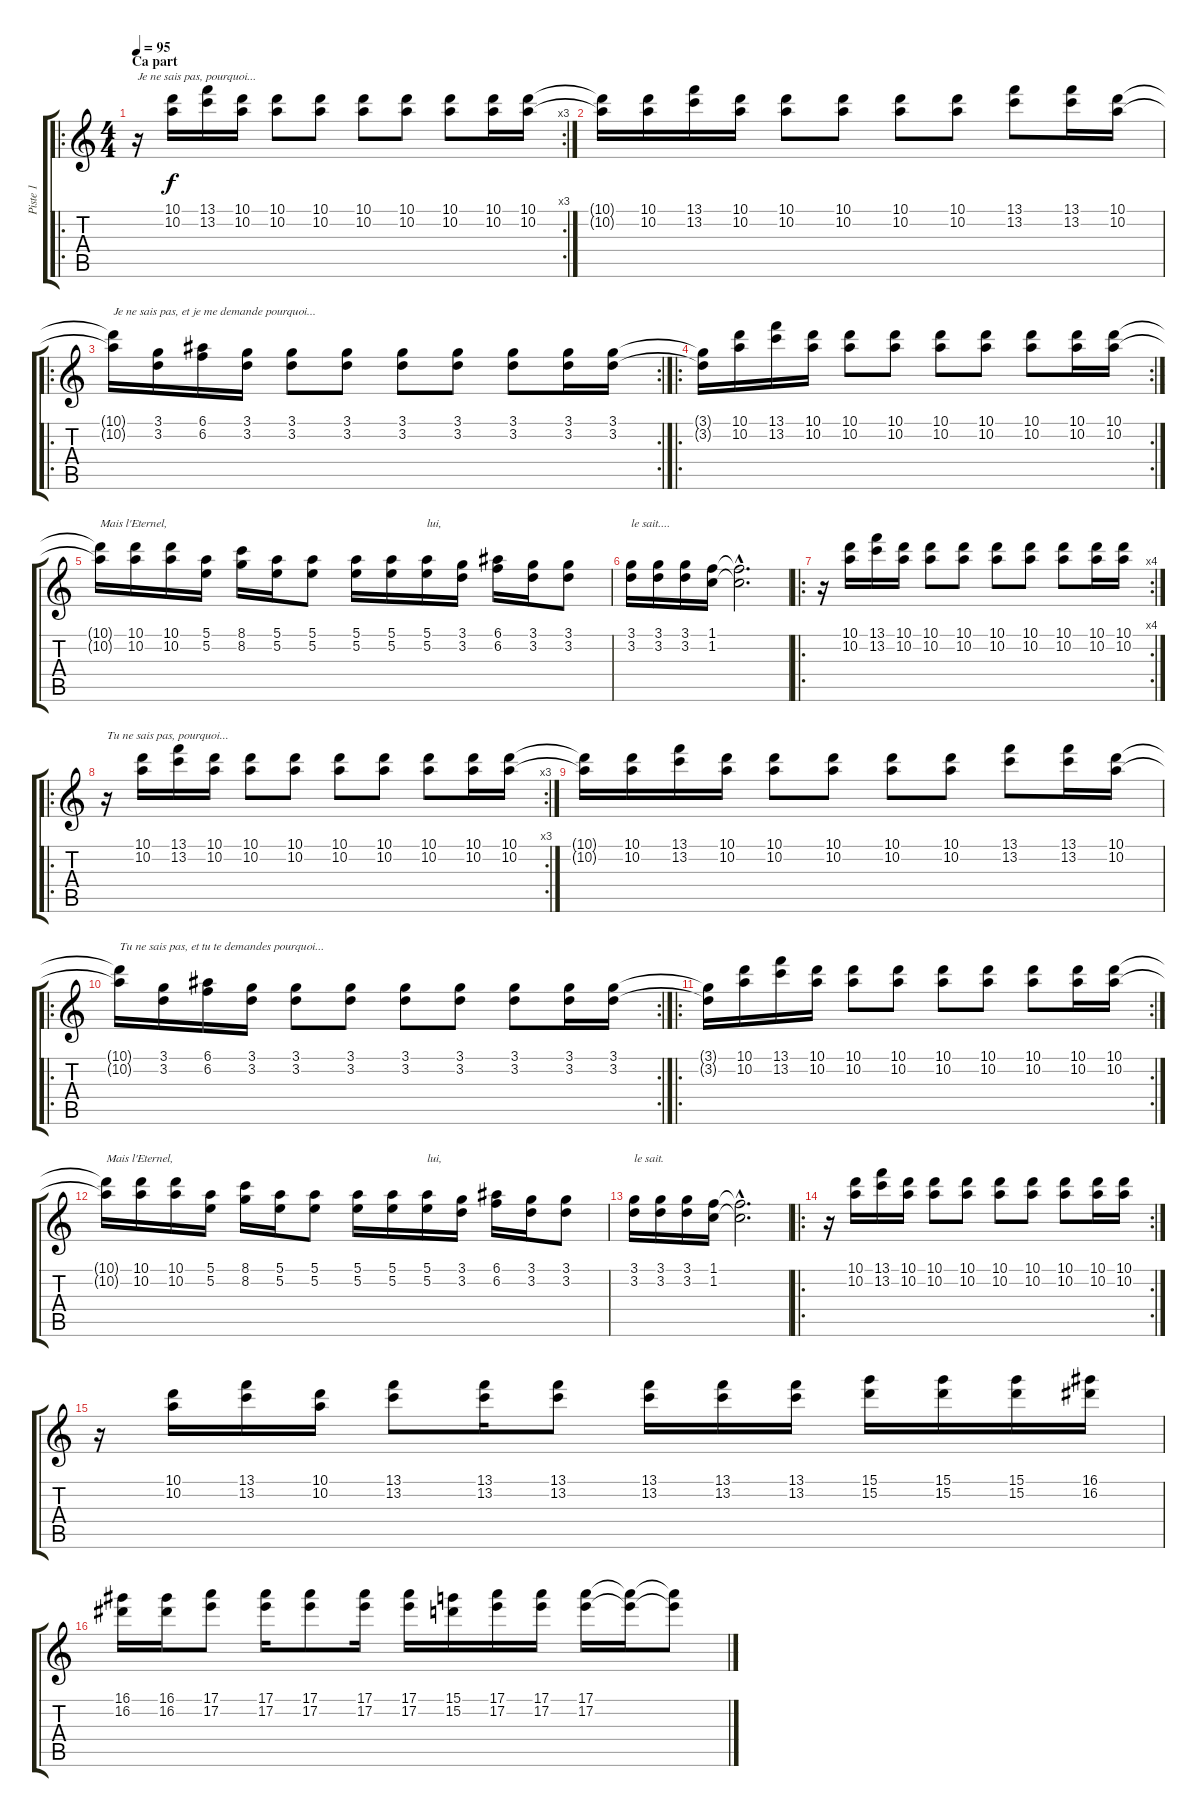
\track ("Piste 1" "Piste 1") {instrument distortionguitar}
\staff {score tabs}
\tuning (E4 B3 G3 D3 A2 E2) {hide}
\ro
\rc 3
\ts (4 4)
\section ("" "Ca part")
\tempo 95
\clef g2
\ks c
r.16{txt "Je ne sais pas, pourquoi..." dy f} (10.1 10.2).16 (13.1 13.2).16 (10.1 10.2).16 (10.1 10.2).8 (10.1 10.2).8 (10.1 10.2).8 (10.1 10.2).8 (10.1 10.2).8 (10.1 10.2).16 (10.1 10.2).16 |
(10.1{t} 10.2{t}).16 (10.1 10.2).16 (13.1 13.2).16 (10.1 10.2).16 (10.1 10.2).8 (10.1 10.2).8 (10.1 10.2).8 (10.1 10.2).8 (13.1 13.2).8 (13.1 13.2).16 (10.1 10.2).16 |
\ro
\rc 2
(10.1{t} 10.2{t}).16{txt "Je ne sais pas, et je me demande pourquoi..."} (3.1 3.2).16 (6.1 6.2).16 (3.1 3.2).16 (3.1 3.2).8 (3.1 3.2).8 (3.1 3.2).8 (3.1 3.2).8 (3.1 3.2).8 (3.1 3.2).16 (3.1 3.2).16 |
\ro
\rc 2
(3.1{t} 3.2{t}).16 (10.1 10.2).16 (13.1 13.2).16 (10.1 10.2).16 (10.1 10.2).8 (10.1 10.2).8 (10.1 10.2).8 (10.1 10.2).8 (10.1 10.2).8 (10.1 10.2).16 (10.1 10.2).16 |
(10.1{t} 10.2{t}).16{txt "Mais l'Eternel,   "} (10.1 10.2).16 (10.1 10.2).16 (5.1 5.2).16 (8.1 8.2).16 (5.1 5.2).16 (5.1 5.2).8 (5.1 5.2).16 (5.1 5.2).16 (5.1 5.2).16{txt "lui,"} (3.1 3.2).16 (6.1 6.2).16 (3.1 3.2).16 (3.1 3.2).8 |
(3.1 3.2).16{txt "le sait...."} (3.1 3.2).16 (3.1 3.2).16 (1.1 1.2).16 (1.1{hac t} 1.2{hac t}).2{d} |
\ro
\rc 4
r.16 (10.1 10.2).16 (13.1 13.2).16 (10.1 10.2).16 (10.1 10.2).8 (10.1 10.2).8 (10.1 10.2).8 (10.1 10.2).8 (10.1 10.2).8 (10.1 10.2).16 (10.1 10.2).16 |
\ro
\rc 3
r.16{txt "Tu ne sais pas, pourquoi..."} (10.1 10.2).16 (13.1 13.2).16 (10.1 10.2).16 (10.1 10.2).8 (10.1 10.2).8 (10.1 10.2).8 (10.1 10.2).8 (10.1 10.2).8 (10.1 10.2).16 (10.1 10.2).16 |
(10.1{t} 10.2{t}).16 (10.1 10.2).16 (13.1 13.2).16 (10.1 10.2).16 (10.1 10.2).8 (10.1 10.2).8 (10.1 10.2).8 (10.1 10.2).8 (13.1 13.2).8 (13.1 13.2).16 (10.1 10.2).16 |
\ro
\rc 2
(10.1{t} 10.2{t}).16{txt "Tu ne sais pas, et tu te demandes pourquoi..."} (3.1 3.2).16 (6.1 6.2).16 (3.1 3.2).16 (3.1 3.2).8 (3.1 3.2).8 (3.1 3.2).8 (3.1 3.2).8 (3.1 3.2).8 (3.1 3.2).16 (3.1 3.2).16 |
\ro
\rc 2
(3.1{t} 3.2{t}).16 (10.1 10.2).16 (13.1 13.2).16 (10.1 10.2).16 (10.1 10.2).8 (10.1 10.2).8 (10.1 10.2).8 (10.1 10.2).8 (10.1 10.2).8 (10.1 10.2).16 (10.1 10.2).16 |
(10.1{t} 10.2{t}).16{txt "Mais l'Eternel,"} (10.1 10.2).16 (10.1 10.2).16 (5.1 5.2).16 (8.1 8.2).16 (5.1 5.2).16 (5.1 5.2).8 (5.1 5.2).16 (5.1 5.2).16 (5.1 5.2).16{txt "lui,"} (3.1 3.2).16 (6.1 6.2).16 (3.1 3.2).16 (3.1 3.2).8 |
(3.1 3.2).16{txt "le sait."} (3.1 3.2).16 (3.1 3.2).16 (1.1 1.2).16 (1.1{hac t} 1.2{hac t}).2{d} |
\ro
\rc 2
r.16 (10.1 10.2).16 (13.1 13.2).16 (10.1 10.2).16 (10.1 10.2).8 (10.1 10.2).8 (10.1 10.2).8 (10.1 10.2).8 (10.1 10.2).8 (10.1 10.2).16 (10.1 10.2).16 |
r.16 (10.1 10.2).16 (13.1 13.2).16 (10.1 10.2).16 (13.1 13.2).8 (13.1 13.2).16 (13.1 13.2).8 (13.1 13.2).16 (13.1 13.2).16 (13.1 13.2).16 (15.1 15.2).16 (15.1 15.2).16 (15.1 15.2).16 (16.1 16.2).16 |
(16.1 16.2).16 (16.1 16.2).16 (17.1 17.2).8 (17.1 17.2).16 (17.1 17.2).8 (17.1 17.2).16 (17.1 17.2).16 (15.1 15.2).16 (17.1 17.2).16 (17.1 17.2).16 (17.1 17.2).16 (17.1{t} 17.2{t}).16 (17.1{t} 17.2{t}).8
